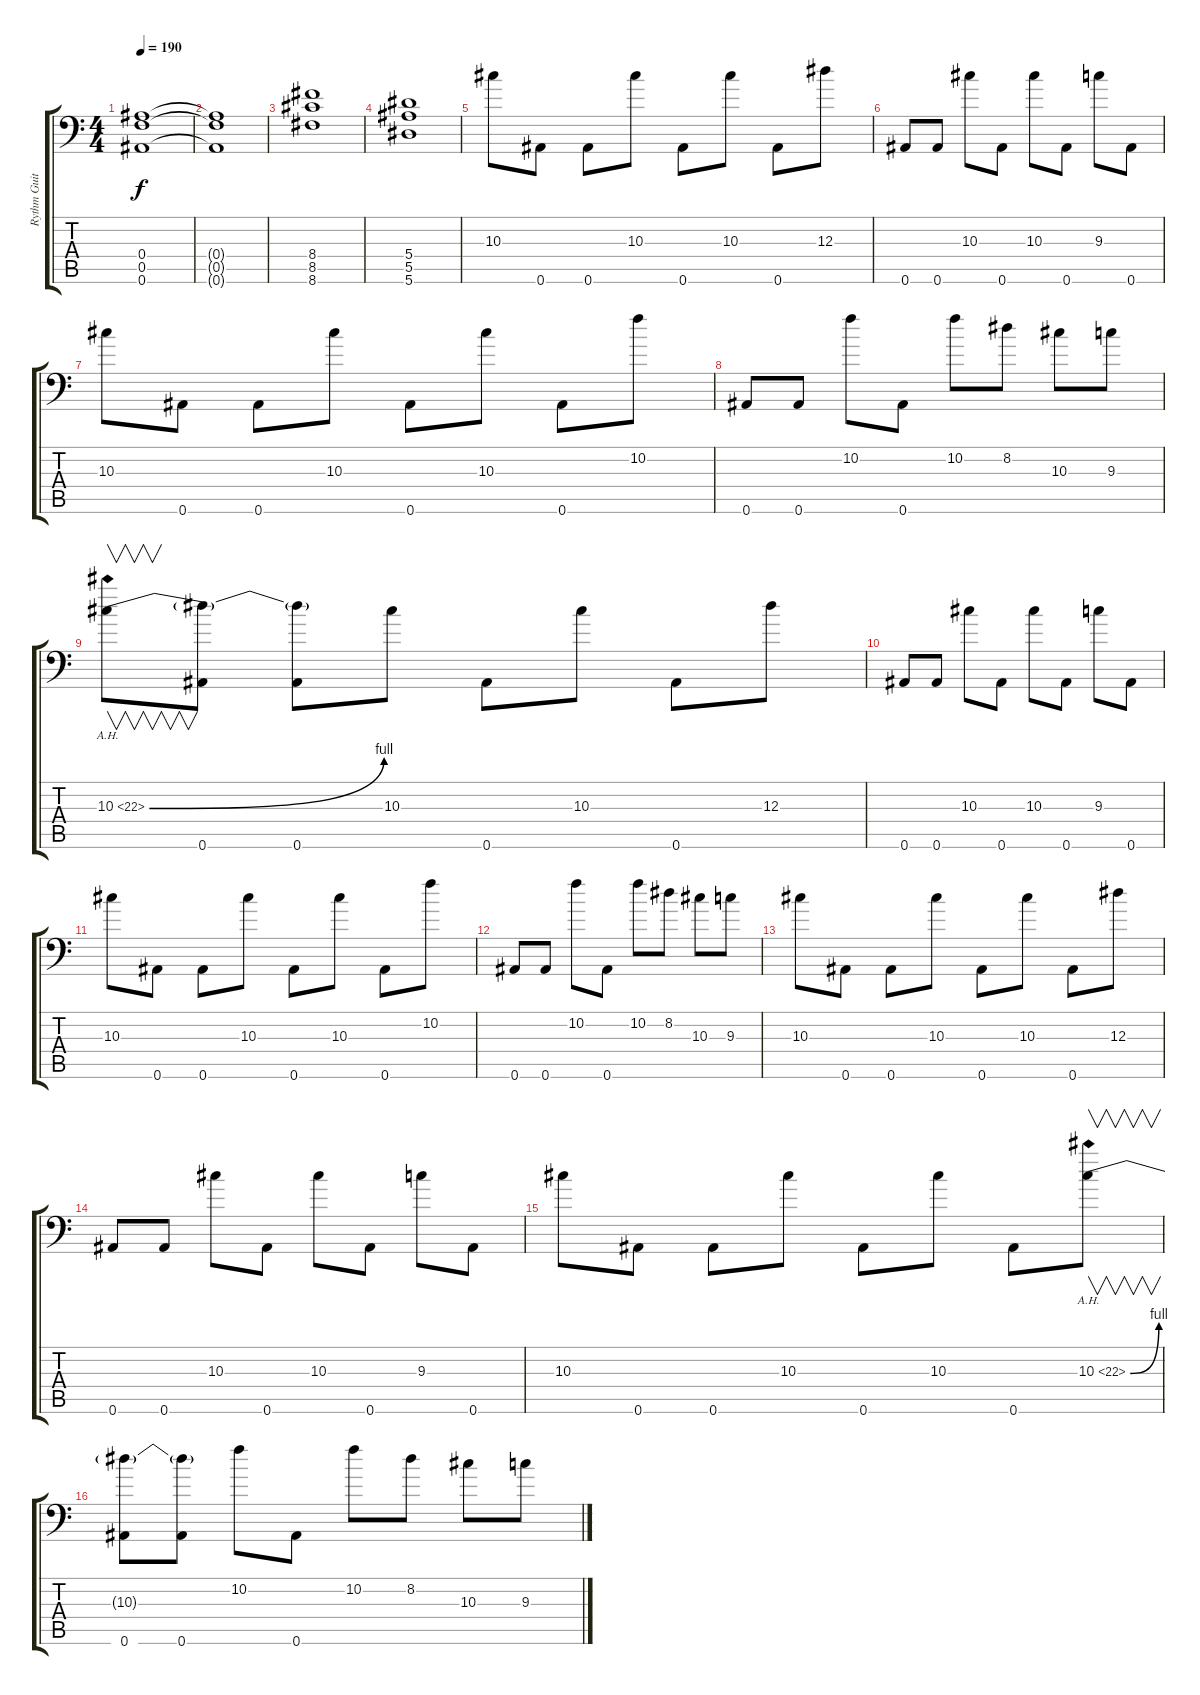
\track ("Rythm Guitar #2" "Rythm Guit") {instrument distortionguitar}
\staff {score tabs}
\tuning (C4 G3 Eb3 Bb2 F2 Bb1) {hide}
\ts (4 4)
\tempo 190
\clef f4
\ks c
(0.4 0.5 0.6).1{dy f} |
(0.4{t} 0.5{t} 0.6{t}).1 |
(8.4 8.5 8.6).1 |
(5.4 5.5 5.6).1 |
10.3.8 0.6.8 0.6.8 10.3.8 0.6.8 10.3.8 0.6.8 12.3.8 |
0.6.8 0.6.8 10.3.8 0.6.8 10.3.8 0.6.8 9.3.8 0.6.8 |
10.3.8 0.6.8 0.6.8 10.3.8 0.6.8 10.3.8 0.6.8 10.2.8 |
0.6.8 0.6.8 10.2.8 0.6.8 10.2.8 8.2.8 10.3.8 9.3.8 |
10.3{be (bend 0 0 60 4) ah 12}.8{v} (10.3{t} 0.6).8 (10.3{t} 0.6).8 10.3.8 0.6.8 10.3.8 0.6.8 12.3.8 |
0.6.8 0.6.8 10.3.8 0.6.8 10.3.8 0.6.8 9.3.8 0.6.8 |
10.3.8 0.6.8 0.6.8 10.3.8 0.6.8 10.3.8 0.6.8 10.2.8 |
0.6.8 0.6.8 10.2.8 0.6.8 10.2.8 8.2.8 10.3.8 9.3.8 |
10.3.8 0.6.8 0.6.8 10.3.8 0.6.8 10.3.8 0.6.8 12.3.8 |
0.6.8 0.6.8 10.3.8 0.6.8 10.3.8 0.6.8 9.3.8 0.6.8 |
10.3.8 0.6.8 0.6.8 10.3.8 0.6.8 10.3.8 0.6.8 10.3{be (bend 0 0 60 4) ah 12}.8{v} |
(10.3{t} 0.6).8 (10.3{t} 0.6).8 10.2.8 0.6.8 10.2.8 8.2.8 10.3.8 9.3.8
